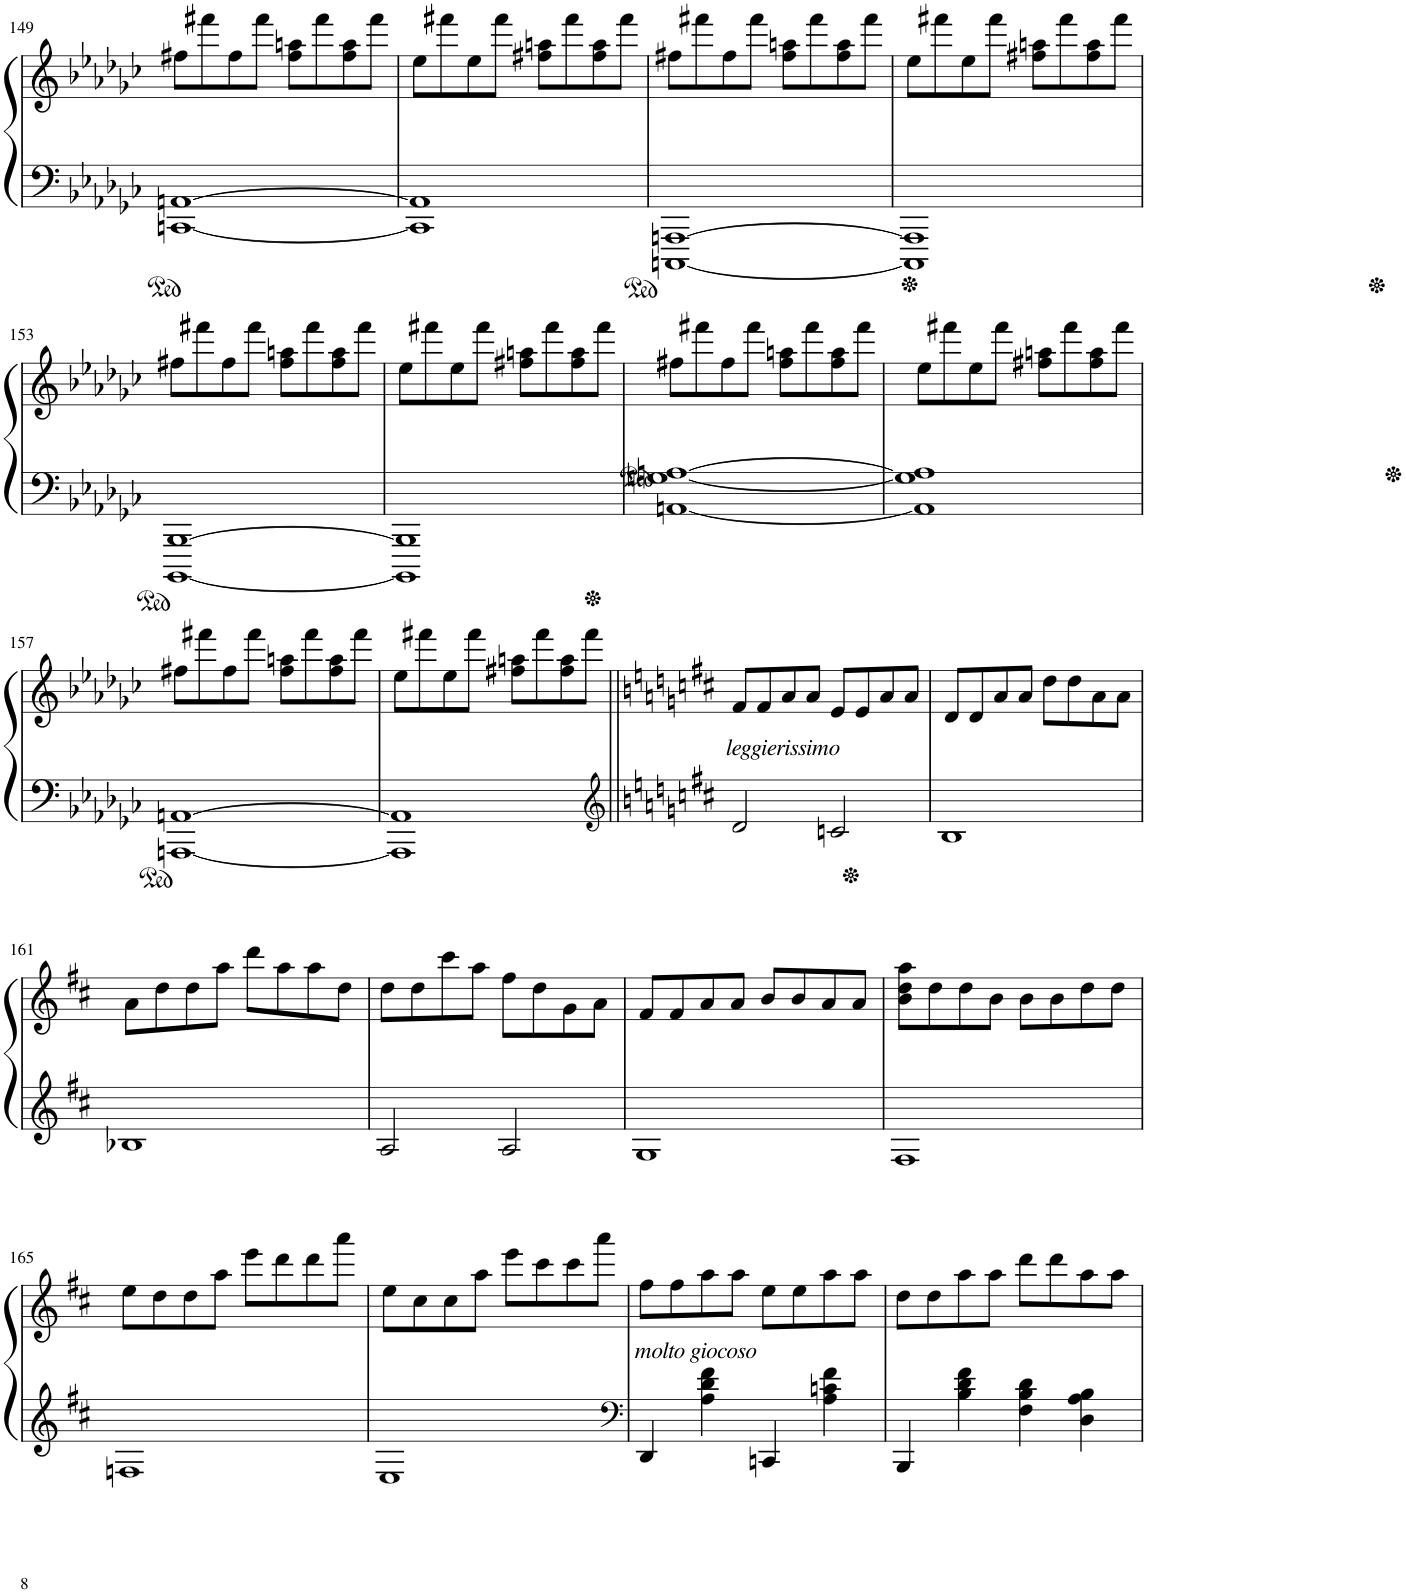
**kern	**kern
*part1	*part1
*staff2	*staff1
*I"ピアノ	*
!!LO:PB:g=z
*clefF4	*clefG2
*k[b-e-a-d-g-c-]	*k[b-e-a-d-g-c-]
*M2/2	*M2/2
*met(c|)	*met(c|)
=149	=149
[1CCn [1AAn	8ff#X\L
.	8fff#X\
.	8ff#\
.	8fff#\J
.	8ff#\ 8aan\L
.	8fff#\
.	8ff#\ 8aa\
.	8fff#\J
=150	=150
1CC] 1AA]	8ee-\L
.	8fff#X\
.	8ee-\
.	8fff#\J
.	8ff#X\ 8aan\L
.	8fff#\
.	8ff#\ 8aa\
.	8fff#\J
=151	=151
[1CCCn [1AAAn	8ff#X\L
.	8fff#X\
.	8ff#\
.	8fff#\J
.	8ff#\ 8aan\L
.	8fff#\
.	8ff#\ 8aa\
.	8fff#\J
=152	=152
1CCC] 1AAA]	8ee-\L
.	8fff#X\
.	8ee-\
.	8fff#\J
.	8ff#X\ 8aan\L
.	8fff#\
.	8ff#\ 8aa\
.	8fff#\J
!!LO:LB:g=z
=153	=153
[1BBBB- [1BBB-	8ff#X\L
.	8fff#X\
.	8ff#\
.	8fff#\J
.	8ff#\ 8aan\L
.	8fff#\
.	8ff#\ 8aa\
.	8fff#\J
=154	=154
1BBBB-] 1BBB-]	8ee-\L
.	8fff#X\
.	8ee-\
.	8fff#\J
.	8ff#X\ 8aan\L
.	8fff#\
.	8ff#\ 8aa\
.	8fff#\J
=155	=155
[1AAn [1Gn [1An	8ff#X\L
.	8fff#X\
.	8ff#\
.	8fff#\J
.	8ff#\ 8aan\L
.	8fff#\
.	8ff#\ 8aa\
.	8fff#\J
=156	=156
1AA] 1G] 1A]	8ee-\L
.	8fff#X\
.	8ee-\
.	8fff#\J
.	8ff#X\ 8aan\L
.	8fff#\
.	8ff#\ 8aa\
.	8fff#\J
!!LO:LB:g=z
=157	=157
[1AAAn [1AAn	8ff#X\L
.	8fff#X\
.	8ff#\
.	8fff#\J
.	8ff#\ 8aan\L
.	8fff#\
.	8ff#\ 8aa\
.	8fff#\J
=158	=158
1AAA] 1AA]	8ee-\L
.	8fff#X\
.	8ee-\
.	8fff#\J
.	8ff#X\ 8aan\L
.	8fff#\
.	8ff#\ 8aa\
.	8fff#\J
=159||	=159||
*clefG2	*
*k[f#c#]	*k[f#c#]
!	!LO:TX:b:i:t=leggierissimo
2d/	8f#/L
.	8f#/
.	8a/
.	8a/J
2cn/	8e/L
.	8e/
.	8a/
.	8a/J
=160	=160
1B	8d/L
.	8d/
.	8a/
.	8a/J
.	8dd\L
.	8dd\
.	8a\
.	8a\J
!!LO:LB:g=z
=161	=161
1B-X	8a\L
.	8dd\
.	8dd\
.	8aa\J
.	8ddd\L
.	8aa\
.	8aa\
.	8dd\J
=162	=162
2A/	8dd\L
.	8dd\
.	8ccc#\
.	8aa\J
2A/	8ff#\L
.	8dd\
.	8g\
.	8a\J
=163	=163
1G	8f#/L
.	8f#/
.	8a/
.	8a/J
.	8b/L
.	8b/
.	8a/
.	8a/J
=164	=164
1F#	8b\ 8dd\ 8aa\L
.	8dd\
.	8dd\
.	8b\J
.	8b\L
.	8b\
.	8dd\
.	8dd\J
!!LO:LB:g=z
=165	=165
1Fn	8ee\L
.	8dd\
.	8dd\
.	8aa\J
.	8eee\L
.	8ddd\
.	8ddd\
.	8aaa\J
=166	=166
1E	8ee\L
.	8cc#\
.	8cc#\
.	8aa\J
.	8eee\L
.	8ccc#\
.	8ccc#\
.	8aaa\J
=167	=167
*clefF4	*
!	!LO:TX:b:i:t=molto giocoso
4DD/	8ff#\L
.	8ff#\
4A\ 4d\ 4f#\	8aa\
.	8aa\J
4CCn/	8ee\L
.	8ee\
4A\ 4cn\ 4f#\	8aa\
.	8aa\J
=168	=168
4BBB/	8dd\L
.	8dd\
4B\ 4d\ 4f#\	8aa\
.	8aa\J
4F#\ 4B\ 4d\	8ddd\L
.	8ddd\
4D\ 4A\ 4B\	8aa\
.	8aa\J
=	=
*-	*-
